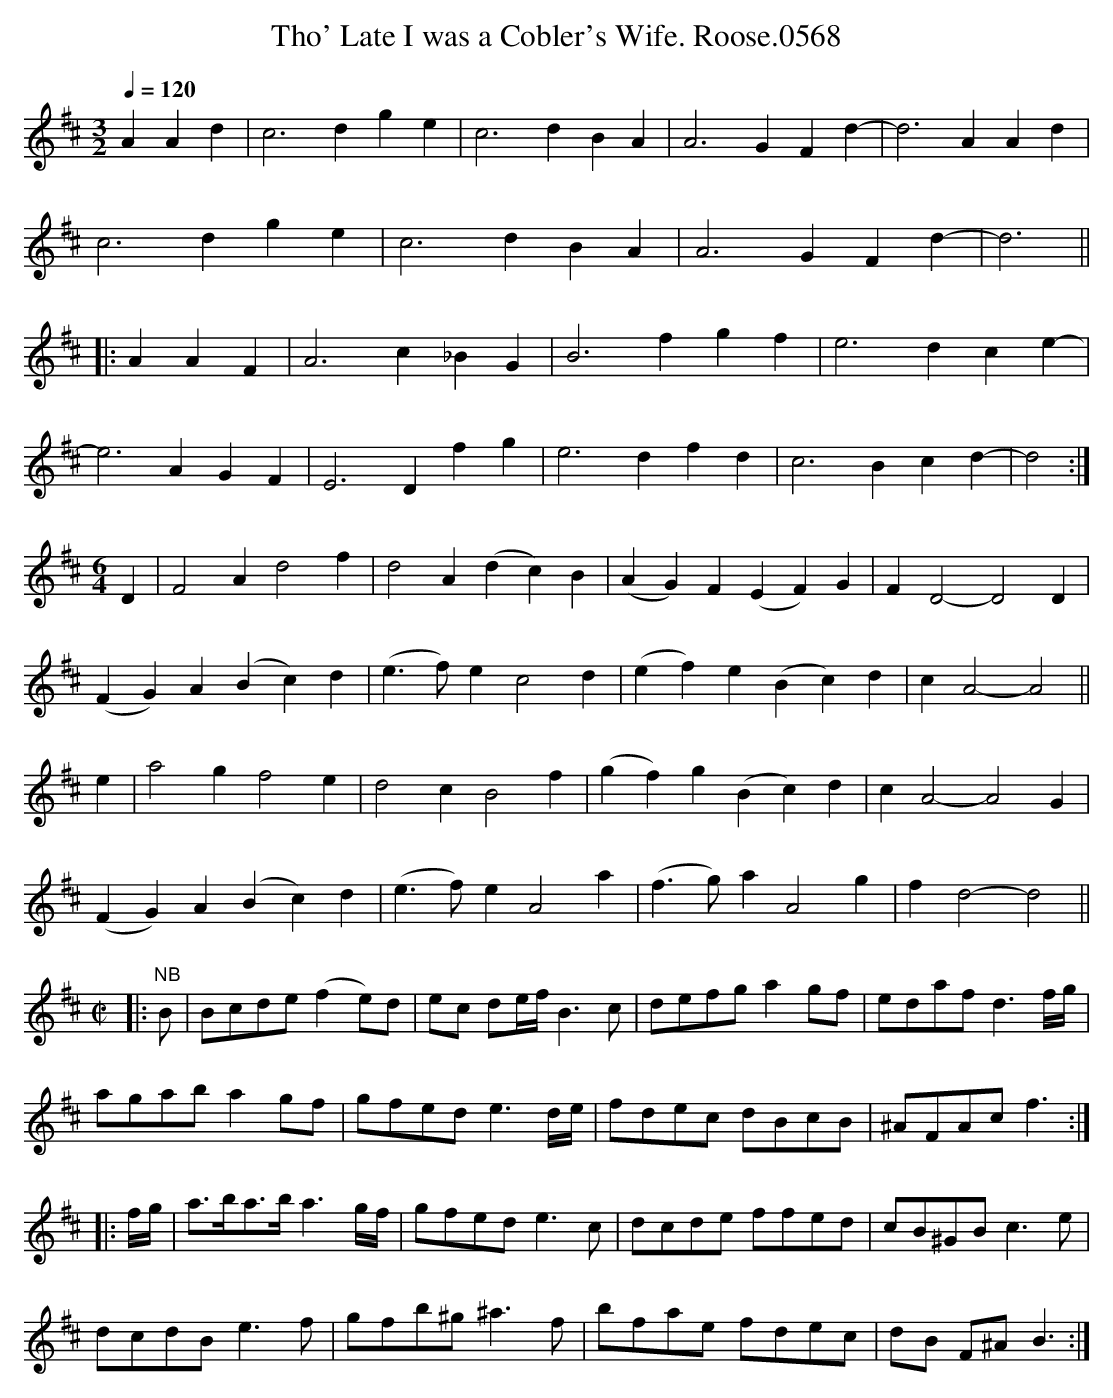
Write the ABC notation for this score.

X:1
T:Tho' Late I was a Cobler's Wife. Roose.0568
M:3/2
L:1/8
Q:1/4=120
K:D
A2 A2 d2 | c6 d2 g2 e2 |  c6 d2 B2 A2 | A6 G2 F2 d2- | d6 A2 A2 d2 |
c6 d2 g2 e2 | c6 d2 B2 A2 | A6 G2 F2 d2- | d6 ||
|: A2 A2 F2 |A6 c2 _B2 G2 | B6 f2 g2 f2 | e6 d2 c2 e2- |
e6 A2 G2 F2 |E6 D2 f2 g2 | e6 d2 f2 d2 | c6 B2 c2 d2- | d4 :|
[M:6/4] D2 | F4 A2 d4 f2 |d4 A2 (d2 c2) B2 | (A2 G2) F2 (E2 F2) G2 | F2 D4- D4 D2 |
(F2 G2) A2 (B2 c2) d2 |(e3 f) e2 c4 d2 | (e2 f2) e2 (B2 c2) d2 | c2 A4- A4 ||
e2 | a4 g2 f4 e2 |d4 c2 B4 f2 | (g2 f2) g2 (B2 c2) d2 | c2 A4- A4 G2 |
(F2 G2) A2 (B2 c2) d2 |(e3 f) e2 A4 a2 | (f3 g) a2 A4 g2 | f2 d4- d4 ||
[M:C|]|: "NB"B | Bcde (f2 e)d | ec de/f/ B3 c |defg a2 gf | edaf d3 f/g/ |
agab a2 gf | gfed e3 d/e/ |fdec dBcB | ^AFAc f3 :|
|: f/g/ | a>ba>b a3 g/f/ | gfed e3 c |dcde ffed | cB^GB c3 e |
dcdB e3 f | gfb^g ^a3 f | bfae fdec | dB F^A B3 :|
